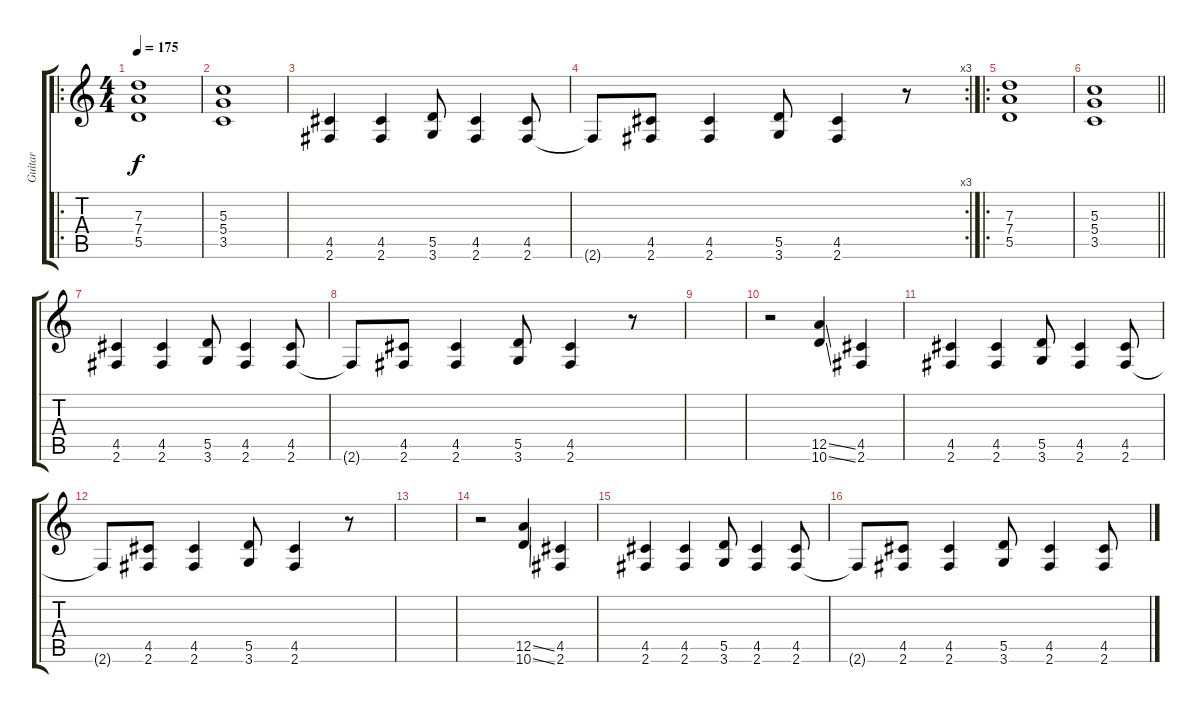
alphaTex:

\track ("Guitar" "Guitar") {instrument distortionguitar}
\staff {score tabs}
\tuning (E4 B3 G3 D3 A2 E2) {hide}
\ro
\ts (4 4)
\tempo 175
\clef g2
\ks c
(7.3 7.4 5.5).1{dy f} |
(5.3 5.4 3.5).1 |
(4.5 2.6).4 (4.5 2.6).4 (5.5 3.6).8 (4.5 2.6).4 (4.5 2.6).8 |
\rc 3
2.6{t}.8 (4.5 2.6).8 (4.5 2.6).4 (5.5 3.6).8 (4.5 2.6).4 r.8 |
\ro
(7.3 7.4 5.5).1 |
\barLineRight lightlight
(5.3 5.4 3.5).1 |
(4.5 2.6).4 (4.5 2.6).4 (5.5 3.6).8 (4.5 2.6).4 (4.5 2.6).8 |
2.6{t}.8 (4.5 2.6).8 (4.5 2.6).4 (5.5 3.6).8 (4.5 2.6).4 r.8 |
|
r.2 (12.5{ss} 10.6{ss}).4 (4.5 2.6).4 |
(4.5 2.6).4 (4.5 2.6).4 (5.5 3.6).8 (4.5 2.6).4 (4.5 2.6).8 |
2.6{t}.8 (4.5 2.6).8 (4.5 2.6).4 (5.5 3.6).8 (4.5 2.6).4 r.8 |
|
r.2 (12.5{ss} 10.6{ss}).4 (4.5 2.6).4 |
(4.5 2.6).4 (4.5 2.6).4 (5.5 3.6).8 (4.5 2.6).4 (4.5 2.6).8 |
2.6{t}.8 (4.5 2.6).8 (4.5 2.6).4 (5.5 3.6).8 (4.5 2.6).4 (4.5 2.6).8
